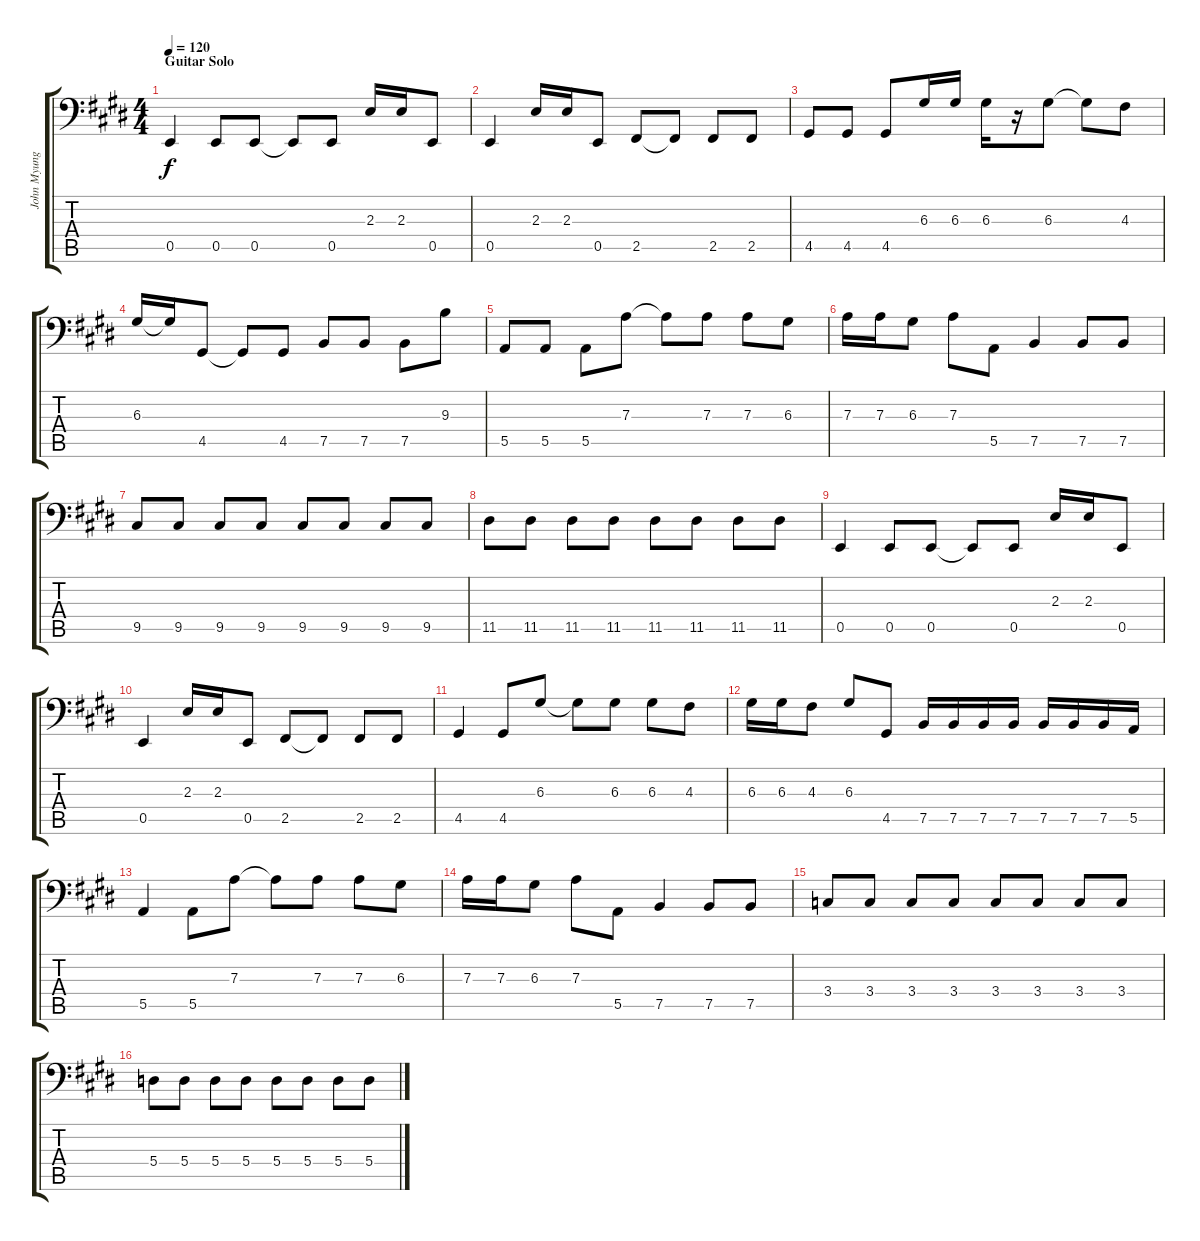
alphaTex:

\track ("John Myung Bass Guitar" "John Myung") {instrument electricbasspick}
\staff {score tabs}
\tuning (C3 G2 D2 A1 E1 B0) {hide}
\ts (4 4)
\section ("" "Guitar Solo")
\tempo 120
\clef f4
\ks e
0.5.4{dy f} 0.5.8 0.5.8 0.5{t}.8 0.5.8 2.3.16 2.3.16 0.5.8 |
0.5.4 2.3.16 2.3.16 0.5.8 2.5.8 2.5{t}.8 2.5.8 2.5.8 |
4.5.8 4.5.8 4.5.8 6.3.16 6.3.16 6.3.16 r.16 6.3.8 6.3{t}.8 4.3.8 |
6.3.16 6.3{t}.16 4.5.8 4.5{t}.8 4.5.8 7.5.8 7.5.8 7.5.8 9.3.8 |
5.5.8 5.5.8 5.5.8 7.3.8 7.3{t}.8 7.3.8 7.3.8 6.3.8 |
7.3.16 7.3.16 6.3.8 7.3.8 5.5.8 7.5.4 7.5.8 7.5.8 |
9.5.8 9.5.8 9.5.8 9.5.8 9.5.8 9.5.8 9.5.8 9.5.8 |
11.5.8 11.5.8 11.5.8 11.5.8 11.5.8 11.5.8 11.5.8 11.5.8 |
0.5.4 0.5.8 0.5.8 0.5{t}.8 0.5.8 2.3.16 2.3.16 0.5.8 |
0.5.4 2.3.16 2.3.16 0.5.8 2.5.8 2.5{t}.8 2.5.8 2.5.8 |
4.5.4 4.5.8 6.3.8 6.3{t}.8 6.3.8 6.3.8 4.3.8 |
6.3.16 6.3.16 4.3.8 6.3.8 4.5.8 7.5.16 7.5.16 7.5.16 7.5.16 7.5.16 7.5.16 7.5.16 5.5.16 |
5.5.4 5.5.8 7.3.8 7.3{t}.8 7.3.8 7.3.8 6.3.8 |
7.3.16 7.3.16 6.3.8 7.3.8 5.5.8 7.5.4 7.5.8 7.5.8 |
3.4.8 3.4.8 3.4.8 3.4.8 3.4.8 3.4.8 3.4.8 3.4.8 |
5.4.8 5.4.8 5.4.8 5.4.8 5.4.8 5.4.8 5.4.8 5.4.8
